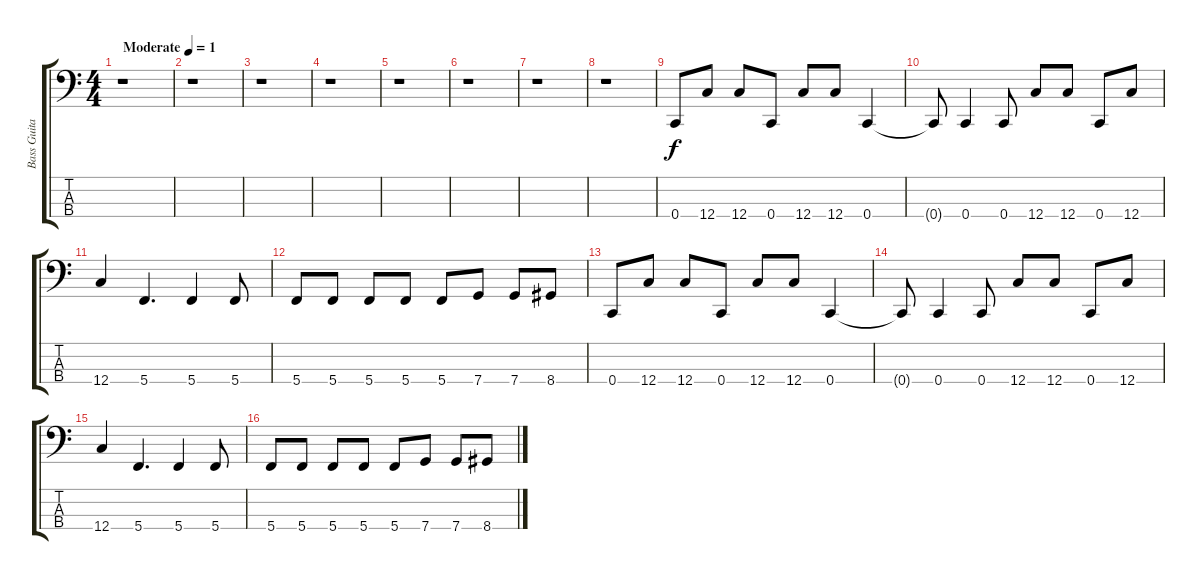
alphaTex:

\track ("Bass Guitar" "Bass Guita") {instrument electricbassfinger}
\staff {score tabs}
\tuning (F2 C2 G1 C1) {hide}
\ts (4 4)
\tempo (1 "Moderate")
\clef f4
\ks c
r.1{dy f instrument electricbassfinger} |
r.1 |
r.1 |
r.1 |
r.1 |
r.1 |
r.1 |
r.1 |
0.4.8 12.4.8 12.4.8 0.4.8 12.4.8 12.4.8 0.4.4 |
0.4{t}.8 0.4.4 0.4.8 12.4.8 12.4.8 0.4.8 12.4.8 |
12.4.4 5.4.4{d} 5.4.4 5.4.8 |
5.4.8 5.4.8 5.4.8 5.4.8 5.4.8 7.4.8 7.4.8 8.4.8 |
0.4.8 12.4.8 12.4.8 0.4.8 12.4.8 12.4.8 0.4.4 |
0.4{t}.8 0.4.4 0.4.8 12.4.8 12.4.8 0.4.8 12.4.8 |
12.4.4 5.4.4{d} 5.4.4 5.4.8 |
5.4.8 5.4.8 5.4.8 5.4.8 5.4.8 7.4.8 7.4.8 8.4.8
